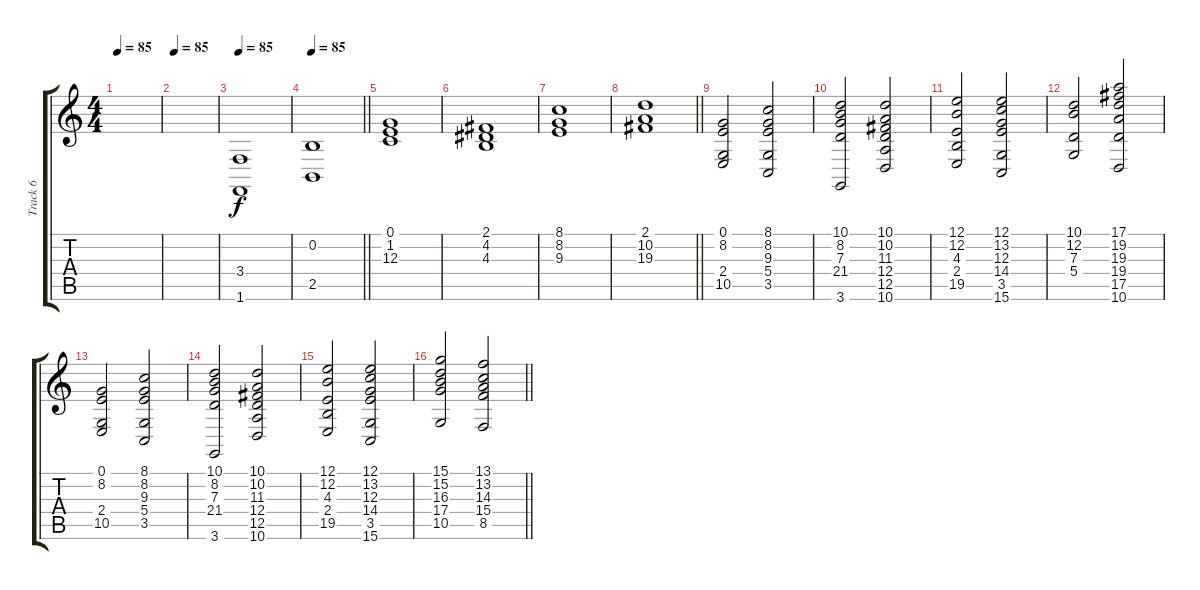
\track ("Track 6" "Track 6") {instrument stringensemble1}
\staff {score tabs}
\tuning (E4 B3 G3 D3 A2 E2) {hide}
\ts (4 4)
\tempo 85
\clef g2
\ks c
|
\tempo 85
|
\tempo 85
(3.4 1.6).1 |
\tempo 85
\barLineRight lightlight
(0.2 2.5).1 |
(0.1 1.2 12.3).1 |
(2.1 4.2 4.3).1 |
(8.1 8.2 9.3).1 |
\barLineRight lightlight
(2.1 10.2 19.3).1 |
(0.1 8.2 2.4 10.5).2 (8.1 8.2 9.3 5.4 3.5).2 |
(10.1 8.2 7.3 21.4 3.6).2 (10.1 10.2 11.3 12.4 12.5 10.6).2 |
(12.1 12.2 4.3 2.4 19.5).2 (12.1 13.2 12.3 14.4 3.5 15.6).2 |
(10.1 12.2 7.3 5.4).2 (17.1 19.2 19.3 19.4 17.5 10.6).2 |
(0.1 8.2 2.4 10.5).2 (8.1 8.2 9.3 5.4 3.5).2 |
(10.1 8.2 7.3 21.4 3.6).2 (10.1 10.2 11.3 12.4 12.5 10.6).2 |
(12.1 12.2 4.3 2.4 19.5).2 (12.1 13.2 12.3 14.4 3.5 15.6).2 |
\barLineRight lightlight
(15.1 15.2 16.3 17.4 10.5).2 (13.1 13.2 14.3 15.4 8.5).2
